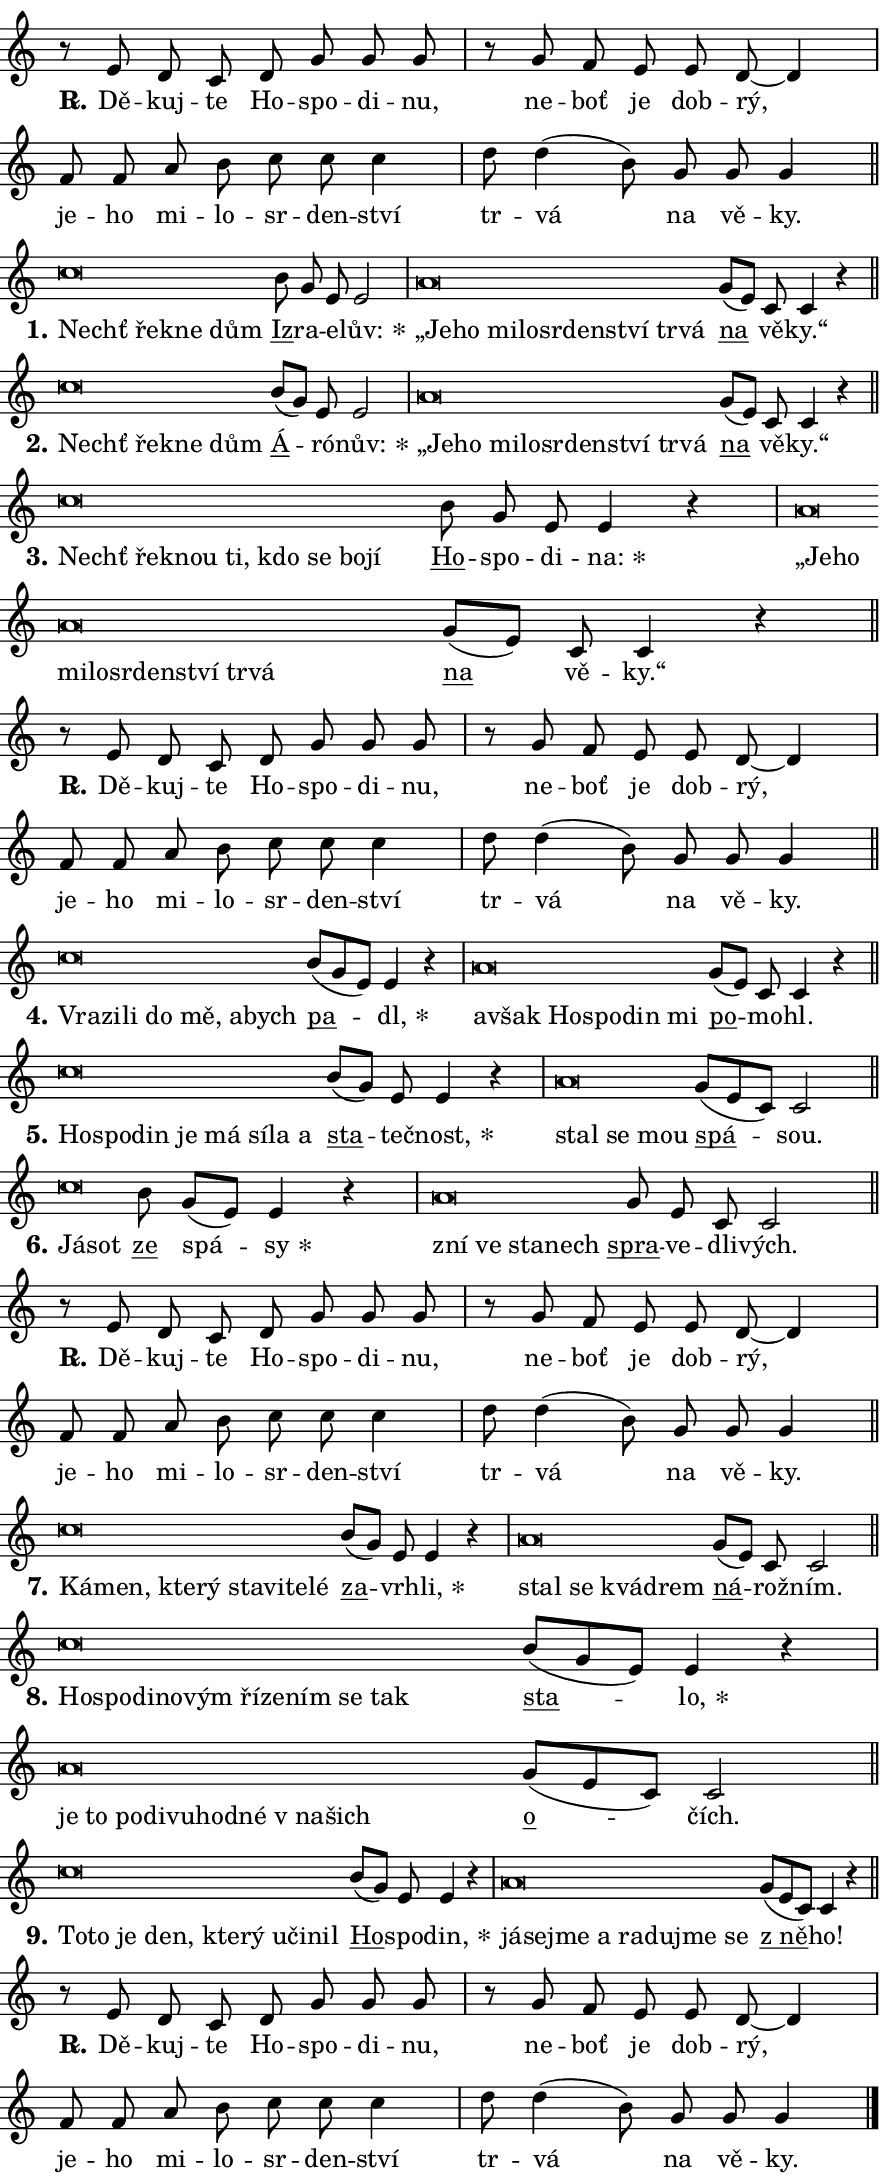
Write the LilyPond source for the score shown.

\version "2.24.0"
\header { tagline = "" }
\paper {
  indent = 0\cm
  top-margin = 0\cm
  right-margin = 0.13\cm % to fit lyric hyphens
  bottom-margin = 0\cm
  left-margin = 0\cm
  paper-width = 15\cm
  page-breaking = #ly:one-page-breaking
  system-system-spacing.basic-distance = #11
  score-system-spacing.basic-distance = #11
  ragged-last = ##f
}


%% Author: Thomas Morley
%% https://lists.gnu.org/archive/html/lilypond-user/2020-05/msg00002.html
#(define (line-position grob)
"Returns position of @var[grob} in current system:
   @code{'start}, if at first time-step
   @code{'end}, if at last time-step
   @code{'middle} otherwise
"
  (let* ((col (ly:item-get-column grob))
         (ln (ly:grob-object col 'left-neighbor))
         (rn (ly:grob-object col 'right-neighbor))
         (col-to-check-left (if (ly:grob? ln) ln col))
         (col-to-check-right (if (ly:grob? rn) rn col))
         (break-dir-left
           (and
             (ly:grob-property col-to-check-left 'non-musical #f)
             (ly:item-break-dir col-to-check-left)))
         (break-dir-right
           (and
             (ly:grob-property col-to-check-right 'non-musical #f)
             (ly:item-break-dir col-to-check-right))))
        (cond ((eqv? 1 break-dir-left) 'start)
              ((eqv? -1 break-dir-right) 'end)
              (else 'middle))))

#(define (tranparent-at-line-position vctor)
  (lambda (grob)
  "Relying on @code{line-position} select the relevant enry from @var{vctor}.
Used to determine transparency,"
    (case (line-position grob)
      ((end) (not (vector-ref vctor 0)))
      ((middle) (not (vector-ref vctor 1)))
      ((start) (not (vector-ref vctor 2))))))

noteHeadBreakVisibility =
#(define-music-function (break-visibility)(vector?)
"Makes @code{NoteHead}s transparent relying on @var{break-visibility}"
#{
  \override NoteHead.transparent =
    #(tranparent-at-line-position break-visibility)
#})

#(define delete-ledgers-for-transparent-note-heads
  (lambda (grob)
    "Reads whether a @code{NoteHead} is transparent.
If so this @code{NoteHead} is removed from @code{'note-heads} from
@var{grob}, which is supposed to be @code{LedgerLineSpanner}.
As a result ledgers are not printed for this @code{NoteHead}"
    (let* ((nhds-array (ly:grob-object grob 'note-heads))
           (nhds-list
             (if (ly:grob-array? nhds-array)
                 (ly:grob-array->list nhds-array)
                 '()))
           ;; Relies on the transparent-property being done before
           ;; Staff.LedgerLineSpanner.after-line-breaking is executed.
           ;; This is fragile ...
           (to-keep
             (remove
               (lambda (nhd)
                 (ly:grob-property nhd 'transparent #f))
               nhds-list)))
      ;; TODO find a better method to iterate over grob-arrays, similiar
      ;; to filter/remove etc for lists
      ;; For now rebuilt from scratch
      (set! (ly:grob-object grob 'note-heads)  '())
      (for-each
        (lambda (nhd)
          (ly:pointer-group-interface::add-grob grob 'note-heads nhd))
        to-keep))))

squashNotes = {
  \override NoteHead.X-extent = #'(-0.2 . 0.2)
  \override NoteHead.Y-extent = #'(-0.75 . 0)
  \override NoteHead.stencil =
    #(lambda (grob)
       (let ((pos (ly:grob-property grob 'staff-position)))
         (begin
           (if (< pos -7) (display "ERROR: Lower brevis then expected\n") (display ""))
           (if (<= pos -6) ly:text-interface::print ly:note-head::print))))
}
unSquashNotes = {
  \revert NoteHead.X-extent
  \revert NoteHead.Y-extent
  \revert NoteHead.stencil
}

hideNotes = \noteHeadBreakVisibility #begin-of-line-visible
unHideNotes = \noteHeadBreakVisibility #all-visible

% work-around for resetting accidentals
% https://lilypond.org/doc/v2.23/Documentation/notation/displaying-rhythms#unmetered-music
cadenzaMeasure = {
  \cadenzaOff
  \partial 1024 s1024
  \cadenzaOn
}

#(define-markup-command (accent layout props text) (markup?)
  "Underline accented syllable"
  (interpret-markup layout props
    #{\markup \override #'(offset . 4.3) \underline { #text }#}))

responsum = \markup \concat {
  "R" \hspace #-1.05 \path #0.1 #'((moveto 0 0.07) (lineto 0.9 0.8)) \hspace #0.05 "."
}

spaceSize = #0.6828661417322834 % exact space size for TeX Gyre Schola

\layout {
  \context {
    \Staff
    \remove "Time_signature_engraver"
    \override LedgerLineSpanner.after-line-breaking = #delete-ledgers-for-transparent-note-heads
  }
  \context {
    \Lyrics {
      \override LyricSpace.minimum-distance = \spaceSize
      \override LyricText.font-name = #"TeX Gyre Schola"
      \override LyricText.font-size = 1
      \override StanzaNumber.font-name = #"TeX Gyre Schola Bold"
      \override StanzaNumber.font-size = 1
    }
  }
  \context {
    \Score 
    \override NoteHead.text =
      #(lambda (grob) 
        (let ((pos (ly:grob-property grob 'staff-position)))
          #{\markup {
            \combine
              \halign #-0.55 \raise #(if (= pos -6) 0 0.5) \override #'(thickness . 2) \draw-line #'(3.2 . 0)
              \musicglyph "noteheads.sM1"
          }#}))
  }
}

% magnetic-lyrics.ily
%
%   written by
%     Jean Abou Samra <jean@abou-samra.fr>
%     Werner Lemberg <wl@gnu.org>
%
%   adapted by
%     Jiri Hon <jiri.hon@gmail.com>
%
% Version 2022-Apr-15

% https://www.mail-archive.com/lilypond-user@gnu.org/msg149350.html

#(define (Left_hyphen_pointer_engraver context)
   "Collect syllable-hyphen-syllable occurrences in lyrics and store
them in properties.  This engraver only looks to the left.  For
example, if the lyrics input is @code{foo -- bar}, it does the
following.

@itemize @bullet
@item
Set the @code{text} property of the @code{LyricHyphen} grob between
@q{foo} and @q{bar} to @code{foo}.

@item
Set the @code{left-hyphen} property of the @code{LyricText} grob with
text @q{foo} to the @code{LyricHyphen} grob between @q{foo} and
@q{bar}.
@end itemize

Use this auxiliary engraver in combination with the
@code{lyric-@/text::@/apply-@/magnetic-@/offset!} hook."
   (let ((hyphen #f)
         (text #f))
     (make-engraver
      (acknowledgers
       ((lyric-syllable-interface engraver grob source-engraver)
        (set! text grob)))
      (end-acknowledgers
       ((lyric-hyphen-interface engraver grob source-engraver)
        ;(when (not (grob::has-interface grob 'lyric-space-interface))
          (set! hyphen grob)));)
      ((stop-translation-timestep engraver)
       (when (and text hyphen)
         (ly:grob-set-object! text 'left-hyphen hyphen))
       (set! text #f)
       (set! hyphen #f)))))

#(define (lyric-text::apply-magnetic-offset! grob)
   "If the space between two syllables is less than the value in
property @code{LyricText@/.details@/.squash-threshold}, move the right
syllable to the left so that it gets concatenated with the left
syllable.

Use this function as a hook for
@code{LyricText@/.after-@/line-@/breaking} if the
@code{Left_@/hyphen_@/pointer_@/engraver} is active."
   (let ((hyphen (ly:grob-object grob 'left-hyphen #f)))
     (when hyphen
       (let ((left-text (ly:spanner-bound hyphen LEFT)))
         (when (grob::has-interface left-text 'lyric-syllable-interface)
           (let* ((common (ly:grob-common-refpoint grob left-text X))
                  (this-x-ext (ly:grob-extent grob common X))
                  (left-x-ext
                   (begin
                     ;; Trigger magnetism for left-text.
                     (ly:grob-property left-text 'after-line-breaking)
                     (ly:grob-extent left-text common X)))
                  ;; `delta` is the gap width between two syllables.
                  (delta (- (interval-start this-x-ext)
                            (interval-end left-x-ext)))
                  (details (ly:grob-property grob 'details))
                  (threshold (assoc-get 'squash-threshold details 0.2)))
             (when (< delta threshold)
               (let* (;; We have to manipulate the input text so that
                      ;; ligatures crossing syllable boundaries are not
                      ;; disabled.  For languages based on the Latin
                      ;; script this is essentially a beautification.
                      ;; However, for non-Western scripts it can be a
                      ;; necessity.
                      (lt (ly:grob-property left-text 'text))
                      (rt (ly:grob-property grob 'text))
                      (is-space (grob::has-interface hyphen 'lyric-space-interface))
                      (space (if is-space " " ""))
                      (extra-delta (if is-space spaceSize 0))
                      ;; Append new syllable.
                      (ltrt-space (if (and (string? lt) (string? rt))
                                (string-append lt space rt)
                                (make-concat-markup (list lt space rt))))
                      ;; Right-align `ltrt` to the right side.
                      (ltrt-space-markup (grob-interpret-markup
                               grob
                               (make-translate-markup
                                (cons (interval-length this-x-ext) 0)
                                (make-right-align-markup ltrt-space)))))
                 (begin
                   ;; Don't print `left-text`.
                   (ly:grob-set-property! left-text 'stencil #f)
                   ;; Set text and stencil (which holds all collected
                   ;; syllables so far) and shift it to the left.
                   (ly:grob-set-property! grob 'text ltrt-space)
                   (ly:grob-set-property! grob 'stencil ltrt-space-markup)
                   (ly:grob-translate-axis! grob (- (- delta extra-delta)) X))))))))))


#(define (lyric-hyphen::displace-bounds-first grob)
   ;; Make very sure this callback isn't triggered too early.
   (let ((left (ly:spanner-bound grob LEFT))
         (right (ly:spanner-bound grob RIGHT)))
     (ly:grob-property left 'after-line-breaking)
     (ly:grob-property right 'after-line-breaking)
     (ly:lyric-hyphen::print grob)))

squashThreshold = #0.4

\layout {
  \context {
    \Lyrics
    \consists #Left_hyphen_pointer_engraver
    \override LyricText.after-line-breaking =
      #lyric-text::apply-magnetic-offset!
    \override LyricHyphen.stencil = #lyric-hyphen::displace-bounds-first
    \override LyricText.details.squash-threshold = \squashThreshold
    \override LyricHyphen.minimum-distance = 0
    \override LyricHyphen.minimum-length = \squashThreshold
  }
}

squashText = \override LyricText.details.squash-threshold = 9999
unSquashText = \override LyricText.details.squash-threshold = \squashThreshold

leftText = \override LyricText.self-alignment-X = #LEFT
unLeftText = \revert LyricText.self-alignment-X

starOffset = #(lambda (grob) 
                (let ((x_offset (ly:self-alignment-interface::aligned-on-x-parent grob)))
                  (if (= x_offset 0) 0 (+ x_offset 1.2))))

star = #(define-music-function (syllable)(string?)
"Append star separator at the end of a syllable"
#{
  \once \override LyricText.X-offset = #starOffset
  \lyricmode { \markup {
    #syllable
    \override #'((font-name . "TeX Gyre Schola Bold")) \hspace #0.2 \lower #0.65 \larger "*"
  } }
#})

starAccent = #(define-music-function (syllable)(string?)
"Append star separator at the end of a syllable and make accent"
#{
  \once \override LyricText.X-offset = #starOffset
  \lyricmode { \markup {
    \accent #syllable
    \override #'((font-name . "TeX Gyre Schola Bold")) \hspace #0.2 \lower #0.65 \larger "*"
  } }
#})

breath = #(define-music-function (syllable)(string?)
"Append breathing indicator at the end of a syllable"
#{
  \lyricmode { \markup { #syllable "+" } }
#})

optionalBreath = #(define-music-function (syllable)(string?)
"Append optional breathing indicator at the end of a syllable"
#{
  \lyricmode { \markup { #syllable "(+)" } }
#})


\score {
    <<
        \new Voice = "melody" { \cadenzaOn \key c \major \relative { r8 e' d c d g g g \cadenzaMeasure \bar "|" r g f e e d~ d4 \cadenzaMeasure \bar "|" f8 f a b c c c4 \cadenzaMeasure \bar "|" d8 d4( b8)] g g g4 \cadenzaMeasure \bar "||" \break } }
        \new Lyrics \lyricsto "melody" { \lyricmode { \set stanza = \responsum
Dě -- kuj -- te Ho -- spo -- di -- nu, ne -- boť je dob -- rý, je -- ho mi -- lo -- sr -- den -- ství tr -- vá na vě -- ky. } }
    >>
    \layout {}
}

\score {
    <<
        \new Voice = "melody" { \cadenzaOn \key c \major \relative { \squashNotes c''\breve*1/16 \hideNotes \breve*1/16 \bar "" \breve*1/16 \breve*1/16 \bar "" \unHideNotes \unSquashNotes \bar "" b8 g e e2 \cadenzaMeasure \bar "|" \squashNotes a\breve*1/16 \hideNotes \breve*1/16 \bar "" \breve*1/16 \bar "" \breve*1/16 \bar "" \breve*1/16 \bar "" \breve*1/16 \bar "" \breve*1/16 \bar "" \breve*1/16 \breve*1/16 \bar "" \unHideNotes \unSquashNotes \bar "" g8[( e)] c c4 r \cadenzaMeasure \bar "||" \break } }
        \new Lyrics \lyricsto "melody" { \lyricmode { \set stanza = "1."
\leftText Nechť \squashText řek -- ne dům \unLeftText \unSquashText \markup \accent Iz -- ra -- e -- \star lův: \leftText „Je -- \squashText ho mi -- lo -- sr -- den -- ství tr -- vá \unLeftText \unSquashText \markup \accent na vě -- ky.“ } }
    >>
    \layout {}
}

\score {
    <<
        \new Voice = "melody" { \cadenzaOn \key c \major \relative { \squashNotes c''\breve*1/16 \hideNotes \breve*1/16 \bar "" \breve*1/16 \breve*1/16 \bar "" \unHideNotes \unSquashNotes \bar "" b8[( g)] e e2 \cadenzaMeasure \bar "|" \squashNotes a\breve*1/16 \hideNotes \breve*1/16 \bar "" \breve*1/16 \bar "" \breve*1/16 \bar "" \breve*1/16 \bar "" \breve*1/16 \bar "" \breve*1/16 \bar "" \breve*1/16 \breve*1/16 \bar "" \unHideNotes \unSquashNotes \bar "" g8[( e)] c c4 r \cadenzaMeasure \bar "||" \break } }
        \new Lyrics \lyricsto "melody" { \lyricmode { \set stanza = "2."
\leftText Nechť \squashText řek -- ne dům \unLeftText \unSquashText \markup \accent Á -- ró -- \star nův: \leftText „Je -- \squashText ho mi -- lo -- sr -- den -- ství tr -- vá \unLeftText \unSquashText \markup \accent na vě -- ky.“ } }
    >>
    \layout {}
}

\score {
    <<
        \new Voice = "melody" { \cadenzaOn \key c \major \relative { \squashNotes c''\breve*1/16 \hideNotes \breve*1/16 \bar "" \breve*1/16 \bar "" \breve*1/16 \bar "" \breve*1/16 \bar "" \breve*1/16 \bar "" \breve*1/16 \breve*1/16 \bar "" \unHideNotes \unSquashNotes \bar "" b8 g e e4 r \cadenzaMeasure \bar "|" \squashNotes a\breve*1/16 \hideNotes \breve*1/16 \bar "" \breve*1/16 \bar "" \breve*1/16 \bar "" \breve*1/16 \bar "" \breve*1/16 \bar "" \breve*1/16 \bar "" \breve*1/16 \breve*1/16 \bar "" \unHideNotes \unSquashNotes \bar "" g8[( e)] c c4 r \cadenzaMeasure \bar "||" \break } }
        \new Lyrics \lyricsto "melody" { \lyricmode { \set stanza = "3."
\leftText Nechť \squashText řek -- nou ti, kdo se bo -- jí \unLeftText \unSquashText \markup \accent Ho -- spo -- di -- \star na: \leftText „Je -- \squashText ho mi -- lo -- sr -- den -- ství tr -- vá \unLeftText \unSquashText \markup \accent na vě -- ky.“ } }
    >>
    \layout {}
}

\score {
    <<
        \new Voice = "melody" { \cadenzaOn \key c \major \relative { r8 e' d c d g g g \cadenzaMeasure \bar "|" r g f e e d~ d4 \cadenzaMeasure \bar "|" f8 f a b c c c4 \cadenzaMeasure \bar "|" d8 d4( b8)] g g g4 \cadenzaMeasure \bar "||" \break } }
        \new Lyrics \lyricsto "melody" { \lyricmode { \set stanza = \responsum
Dě -- kuj -- te Ho -- spo -- di -- nu, ne -- boť je dob -- rý, je -- ho mi -- lo -- sr -- den -- ství tr -- vá na vě -- ky. } }
    >>
    \layout {}
}

\score {
    <<
        \new Voice = "melody" { \cadenzaOn \key c \major \relative { \squashNotes c''\breve*1/16 \hideNotes \breve*1/16 \bar "" \breve*1/16 \bar "" \breve*1/16 \bar "" \breve*1/16 \bar "" \breve*1/16 \breve*1/16 \bar "" \unHideNotes \unSquashNotes \bar "" b8[( g e)] e4 r \cadenzaMeasure \bar "|" \squashNotes a\breve*1/16 \hideNotes \breve*1/16 \bar "" \breve*1/16 \bar "" \breve*1/16 \bar "" \breve*1/16 \breve*1/16 \bar "" \unHideNotes \unSquashNotes \bar "" g8[( e)] c c4 r \cadenzaMeasure \bar "||" \break } }
        \new Lyrics \lyricsto "melody" { \lyricmode { \set stanza = "4."
\leftText Vra -- \squashText zi -- li do mě, a -- bych \unLeftText \unSquashText \markup \accent pa -- \star dl, \leftText a -- \squashText však Ho -- spo -- din mi \unLeftText \unSquashText \markup \accent po -- mo -- hl. } }
    >>
    \layout {}
}

\score {
    <<
        \new Voice = "melody" { \cadenzaOn \key c \major \relative { \squashNotes c''\breve*1/16 \hideNotes \breve*1/16 \bar "" \breve*1/16 \bar "" \breve*1/16 \bar "" \breve*1/16 \bar "" \breve*1/16 \bar "" \breve*1/16 \breve*1/16 \bar "" \unHideNotes \unSquashNotes \bar "" b8[( g)] e e4 r \cadenzaMeasure \bar "|" \squashNotes a\breve*1/16 \hideNotes \breve*1/16 \breve*1/16 \bar "" \unHideNotes \unSquashNotes \bar "" g8[( e c)] c2 \cadenzaMeasure \bar "||" \break } }
        \new Lyrics \lyricsto "melody" { \lyricmode { \set stanza = "5."
\leftText Ho -- \squashText spo -- din je má sí -- la a \unLeftText \unSquashText \markup \accent sta -- teč -- \star nost, \leftText stal \squashText se mou \unLeftText \unSquashText \markup \accent spá -- sou. } }
    >>
    \layout {}
}

\score {
    <<
        \new Voice = "melody" { \cadenzaOn \key c \major \relative { \squashNotes c''\breve*1/16 \hideNotes \breve*1/16 \bar "" \unHideNotes \unSquashNotes \bar "" b8 g[( e)] e4 r \cadenzaMeasure \bar "|" \squashNotes a\breve*1/16 \hideNotes \breve*1/16 \bar "" \breve*1/16 \breve*1/16 \bar "" \unHideNotes \unSquashNotes \bar "" g8 e c c2 \cadenzaMeasure \bar "||" \break } }
        \new Lyrics \lyricsto "melody" { \lyricmode { \set stanza = "6."
\leftText Já -- \squashText sot \unLeftText \unSquashText \markup \accent ze spá -- \star sy \leftText zní \squashText ve sta -- nech \unLeftText \unSquashText \markup \accent spra -- ve -- dli -- vých. } }
    >>
    \layout {}
}

\score {
    <<
        \new Voice = "melody" { \cadenzaOn \key c \major \relative { r8 e' d c d g g g \cadenzaMeasure \bar "|" r g f e e d~ d4 \cadenzaMeasure \bar "|" f8 f a b c c c4 \cadenzaMeasure \bar "|" d8 d4( b8)] g g g4 \cadenzaMeasure \bar "||" \break } }
        \new Lyrics \lyricsto "melody" { \lyricmode { \set stanza = \responsum
Dě -- kuj -- te Ho -- spo -- di -- nu, ne -- boť je dob -- rý, je -- ho mi -- lo -- sr -- den -- ství tr -- vá na vě -- ky. } }
    >>
    \layout {}
}

\score {
    <<
        \new Voice = "melody" { \cadenzaOn \key c \major \relative { \squashNotes c''\breve*1/16 \hideNotes \breve*1/16 \bar "" \breve*1/16 \bar "" \breve*1/16 \bar "" \breve*1/16 \bar "" \breve*1/16 \bar "" \breve*1/16 \breve*1/16 \bar "" \unHideNotes \unSquashNotes \bar "" b8[( g)] e e4 r \cadenzaMeasure \bar "|" \squashNotes a\breve*1/16 \hideNotes \breve*1/16 \bar "" \breve*1/16 \breve*1/16 \bar "" \unHideNotes \unSquashNotes \bar "" g8[( e)] c c2 \cadenzaMeasure \bar "||" \break } }
        \new Lyrics \lyricsto "melody" { \lyricmode { \set stanza = "7."
\leftText Ká -- \squashText men, kte -- rý sta -- vi -- te -- lé \unLeftText \unSquashText \markup \accent za -- vrh -- \star li, \leftText stal \squashText se kvá -- drem \unLeftText \unSquashText \markup \accent ná -- rož -- ním. } }
    >>
    \layout {}
}

\score {
    <<
        \new Voice = "melody" { \cadenzaOn \key c \major \relative { \squashNotes c''\breve*1/16 \hideNotes \breve*1/16 \bar "" \breve*1/16 \bar "" \breve*1/16 \bar "" \breve*1/16 \bar "" \breve*1/16 \bar "" \breve*1/16 \bar "" \breve*1/16 \bar "" \breve*1/16 \breve*1/16 \bar "" \unHideNotes \unSquashNotes \bar "" b8[( g e)] e4 r \cadenzaMeasure \bar "|" \squashNotes a\breve*1/16 \hideNotes \breve*1/16 \bar "" \breve*1/16 \bar "" \breve*1/16 \bar "" \breve*1/16 \bar "" \breve*1/16 \bar "" \breve*1/16 \bar "" \breve*1/16 \breve*1/16 \bar "" \unHideNotes \unSquashNotes \bar "" g8[( e c)] c2 \cadenzaMeasure \bar "||" \break } }
        \new Lyrics \lyricsto "melody" { \lyricmode { \set stanza = "8."
\leftText Ho -- \squashText spo -- di -- no -- vým ří -- ze -- ním se tak \unLeftText \unSquashText \markup \accent sta -- \star lo, \leftText je \squashText to po -- di -- vu -- hod -- né "v na" -- šich \unLeftText \unSquashText \markup \accent o -- čích. } }
    >>
    \layout {}
}

\score {
    <<
        \new Voice = "melody" { \cadenzaOn \key c \major \relative { \squashNotes c''\breve*1/16 \hideNotes \breve*1/16 \bar "" \breve*1/16 \bar "" \breve*1/16 \bar "" \breve*1/16 \bar "" \breve*1/16 \bar "" \breve*1/16 \bar "" \breve*1/16 \breve*1/16 \bar "" \unHideNotes \unSquashNotes \bar "" b8[( g)] e e4 r \cadenzaMeasure \bar "|" \squashNotes a\breve*1/16 \hideNotes \breve*1/16 \bar "" \breve*1/16 \bar "" \breve*1/16 \bar "" \breve*1/16 \bar "" \breve*1/16 \bar "" \breve*1/16 \breve*1/16 \bar "" \unHideNotes \unSquashNotes \bar "" g8[( e c)] c4 r \cadenzaMeasure \bar "||" \break } }
        \new Lyrics \lyricsto "melody" { \lyricmode { \set stanza = "9."
\leftText To -- \squashText to je den, kte -- rý u -- či -- nil \unLeftText \unSquashText \markup \accent Ho -- spo -- \star din, \leftText já -- \squashText sej -- me a ra -- du -- jme se \unLeftText \unSquashText \markup \accent "z ně" -- ho! } }
    >>
    \layout {}
}

\score {
    <<
        \new Voice = "melody" { \cadenzaOn \key c \major \relative { r8 e' d c d g g g \cadenzaMeasure \bar "|" r g f e e d~ d4 \cadenzaMeasure \bar "|" f8 f a b c c c4 \cadenzaMeasure \bar "|" d8 d4( b8)] g g g4 \cadenzaMeasure \bar "||" \break } \bar "|." }
        \new Lyrics \lyricsto "melody" { \lyricmode { \set stanza = \responsum
Dě -- kuj -- te Ho -- spo -- di -- nu, ne -- boť je dob -- rý, je -- ho mi -- lo -- sr -- den -- ství tr -- vá na vě -- ky. } }
    >>
    \layout {}
}
